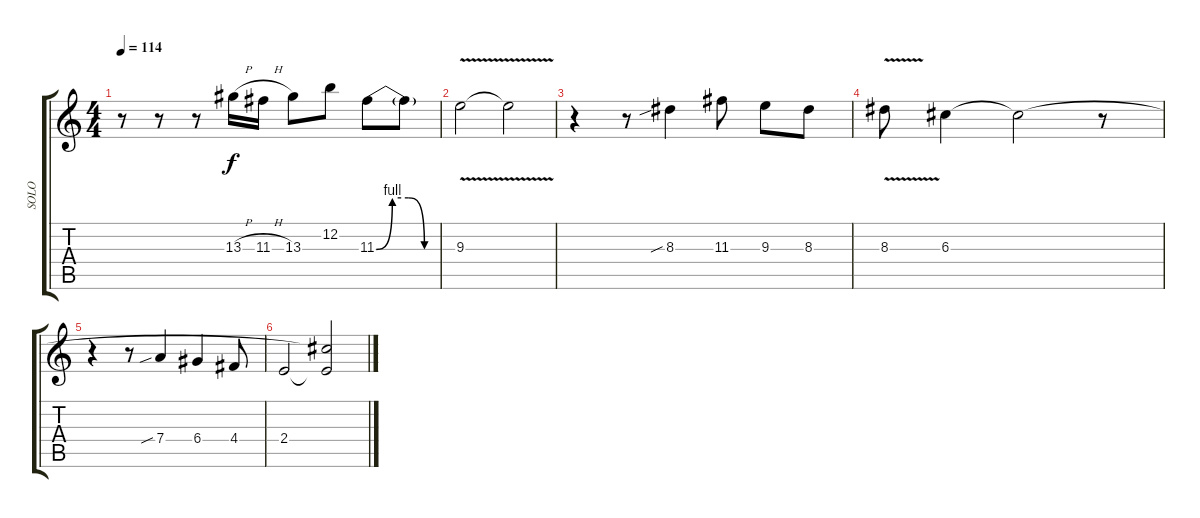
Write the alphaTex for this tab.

\track ("SOLO" "SOLO") {instrument distortionguitar}
\staff {score tabs}
\tuning (E4 B3 G3 D3 A2 E2) {hide}
\ts (4 4)
\tempo 114
\clef g2
\ks c
r.8{dy f} r.8 r.8 13.3{h}.16 11.3{h}.16 13.3.8 12.2.8 11.3{be (custom 0 0 15 4 30 4 45 0 60 0)}.8 11.3{t}.8 |
9.3{v}.2 9.3{t}.2 |
r.4 r.8 8.3{sib}.4 11.3.8 9.3.8 8.3.8 |
8.3{v}.8 6.3.4 6.3{t}.2 r.8 |
r.4 r.8 7.4{sib}.4 6.4.4 4.4.8 |
2.4.2 (6.3{t} 2.4{t}).2
